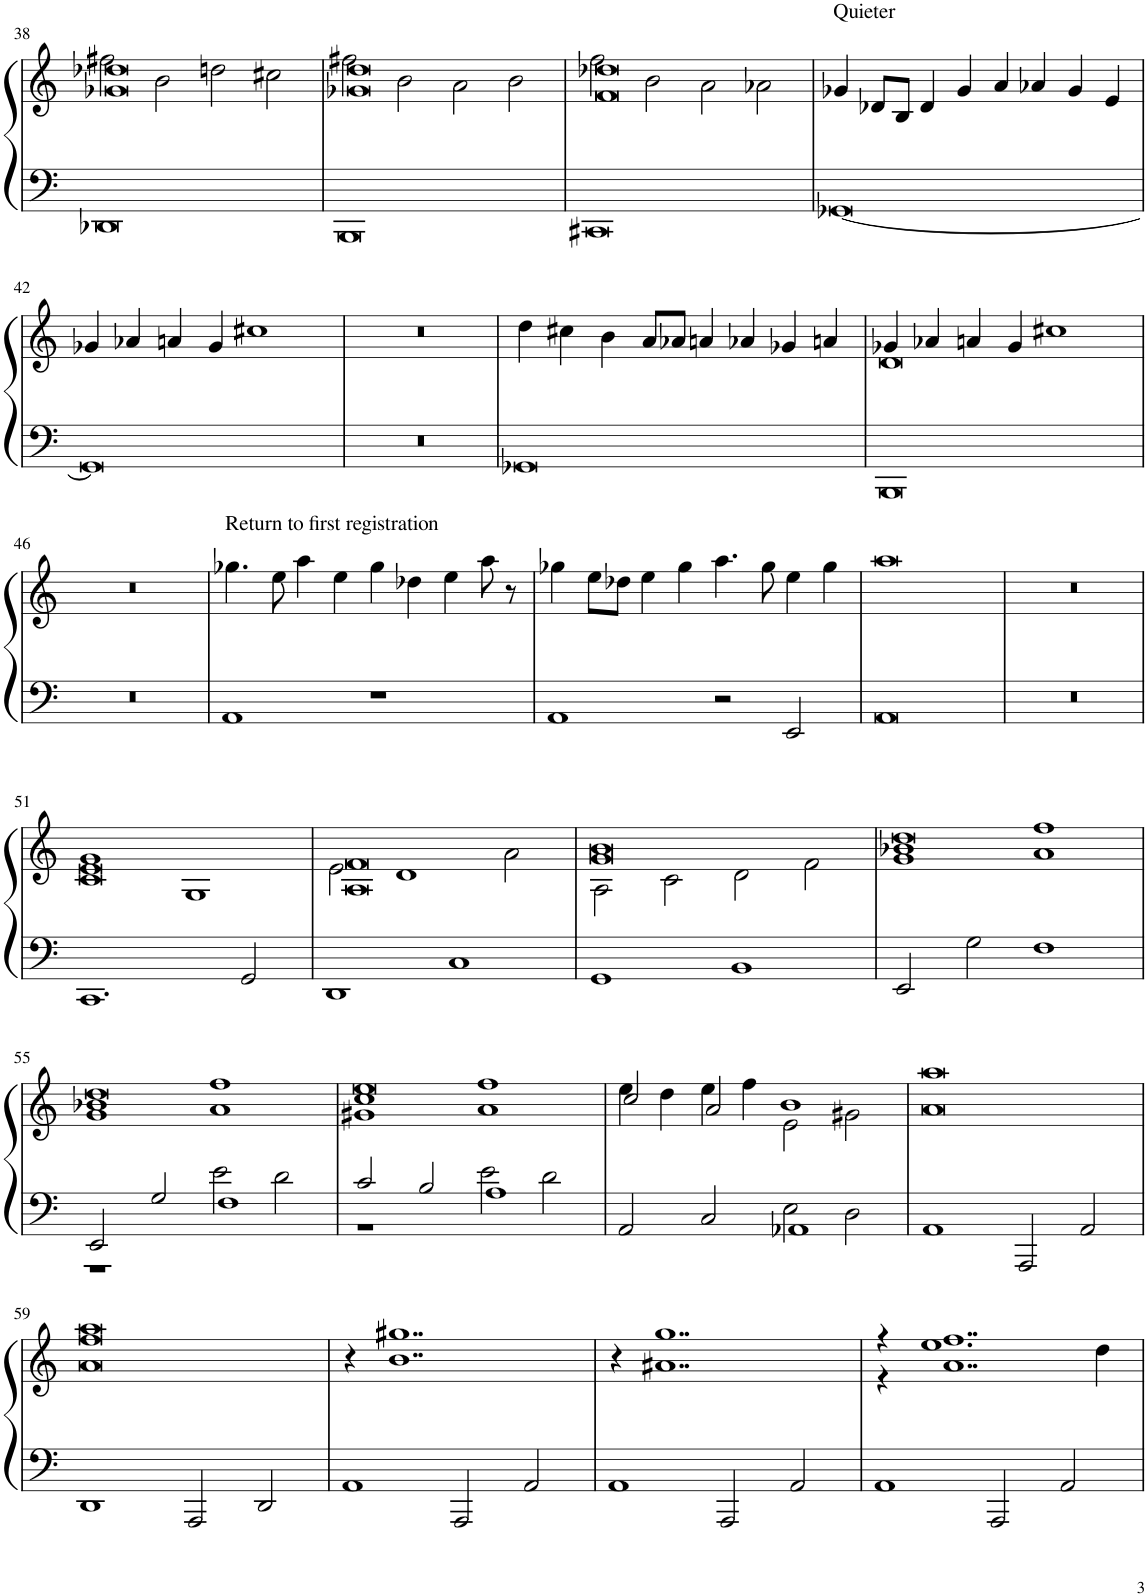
**kern	**kern
*part1	*part1
*staff2	*staff1
*I"Pipe Organ	*
*I'Org.	*
!!LO:PB:g=z
*clefF4	*clefG2
*k[]	*k[]
*M2/1	*M2/1
=38	=38
*	*^
0DD-X	0g-X 0dd-X	2ff#X\
.	.	2b\
.	.	2ddn\
.	.	2cc#X\
=39	=39	=39
0BBB	0g-X 0dd	2ff#X\
.	.	2b\
.	.	2a\
.	.	2b\
=40	=40	=40
0CC#X	0f 0dd-X	2ff\
.	.	2b\
.	.	2a\
.	.	2a-X\
=41	=41	=41
!	!LO:TX:a:t=Quieter	!
*	*v	*v
[0GG-X	4g-X/
.	8d-X/L
.	8B/J
.	4d-/
.	4g-/
.	4a/
.	4a-X/
.	4g-/
.	4e/
!!LO:LB:g=z
=42	=42
0GG-]	4g-X/
.	4a-X/
.	4an/
.	4g-/
.	1cc#X
=43	=43
0r	0r
=44	=44
0GG-X	4dd\
.	4cc#X\
.	4b\
.	8a/L
.	8a-X/J
.	4an/
.	4a-X/
.	4g-X/
.	4an/
=45	=45
*	*^
0BBB	4g-X/	0d
.	4a-X/	.
.	4an/	.
.	4g-/	.
.	1cc#X	.
*	*v	*v
!!LO:LB:g=z
=46	=46
0r	0r
=47	=47
!	!LO:TX:a:t=Return to first registration
1AA	4.gg-X\
.	8ee\
.	4aa\
.	4ee\
1r	4gg-\
.	4dd-X\
.	4ee\
.	8aa\
.	8r
=48	=48
1AA	4gg-X\
.	8ee\L
.	8dd-X\J
.	4ee\
.	4gg-\
2r	4.aa\
.	8gg-\
2EE/	4ee\
.	4gg-\
=49	=49
0AA	0aa
=50	=50
0r	0r
!!LO:LB:g=z
=51	=51
*	*^
1.CC	0c 0e	1g
.	.	1G
2GG/	.	.
=52	=52	=52
1DD	0A 0f	2e\
.	.	1d
1C	.	.
.	.	2a\
=53	=53	=53
1GG	0g 0b	2A\
.	.	2c\
1BB	.	2d\
.	.	2f\
=54	=54	=54
2EE/	0dd	1g 1b-X
2G\	.	.
1F	.	1a 1ff
!!LO:LB:g=z	!!
=55	=55	=55
*^	*	*
2EE/	1r	0dd	1g 1b-X
2G/	.	.	.
1F	2e\	.	1a 1ff
.	2d\	.	.
=56	=56	=56	=56
2c/	1r	0ee	1g#X 1cc
2B/	.	.	.
1A	2e\	.	1a 1ff
.	2d\	.	.
=57	=57	=57	=57
2AA/	1ryy	2cc/	4ee\
.	.	.	4dd\
2C/	.	2a/	4ee\
.	.	.	4ff\
1AA-X	2E\	1b	2e\
.	2D\	.	2g#X\
*v	*v	*	*
*	*v	*v
=58	=58
1AA	0a 0aa
2AAA/	.
2AA/	.
!!LO:LB:g=z
=59	=59
1DD	0a 0ff 0aa
2AAA/	.
2DD/	.
=60	=60
1AA	4r
.	1..b 1..gg#X
2AAA/	.
2AA/	.
=61	=61
1AA	4r
.	1..a#X 1..gg
2AAA/	.
2AA/	.
=62	=62
*	*^
1AA	4r	4r
.	1..a 1..ff	1.ee
2AAA/	.	.
2AA/	.	.
.	.	4dd\
*	*v	*v
=	=
*-	*-
